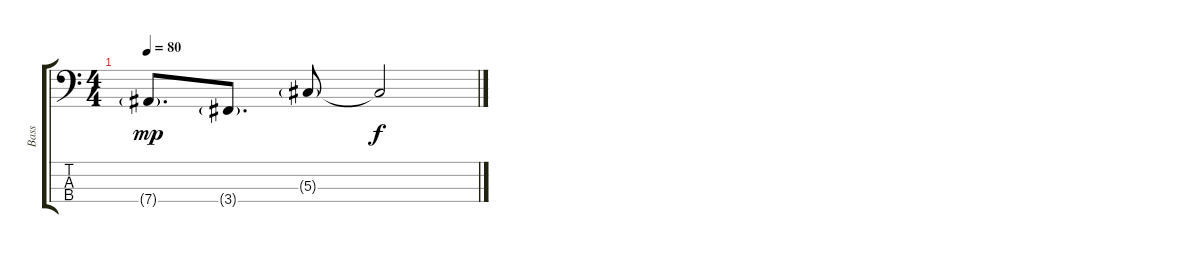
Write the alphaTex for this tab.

\track ("Bass" "Bass") {instrument electricbassfinger}
\staff {score tabs}
\tuning (Gb2 Db2 Ab1 Eb1) {hide}
\ts (4 4)
\tempo 80
\clef f4
\ks c
7.4{g}.8{d dy mp} 3.4{g}.8{d} 5.3{g}.8 5.3{t}.2{dy f}
